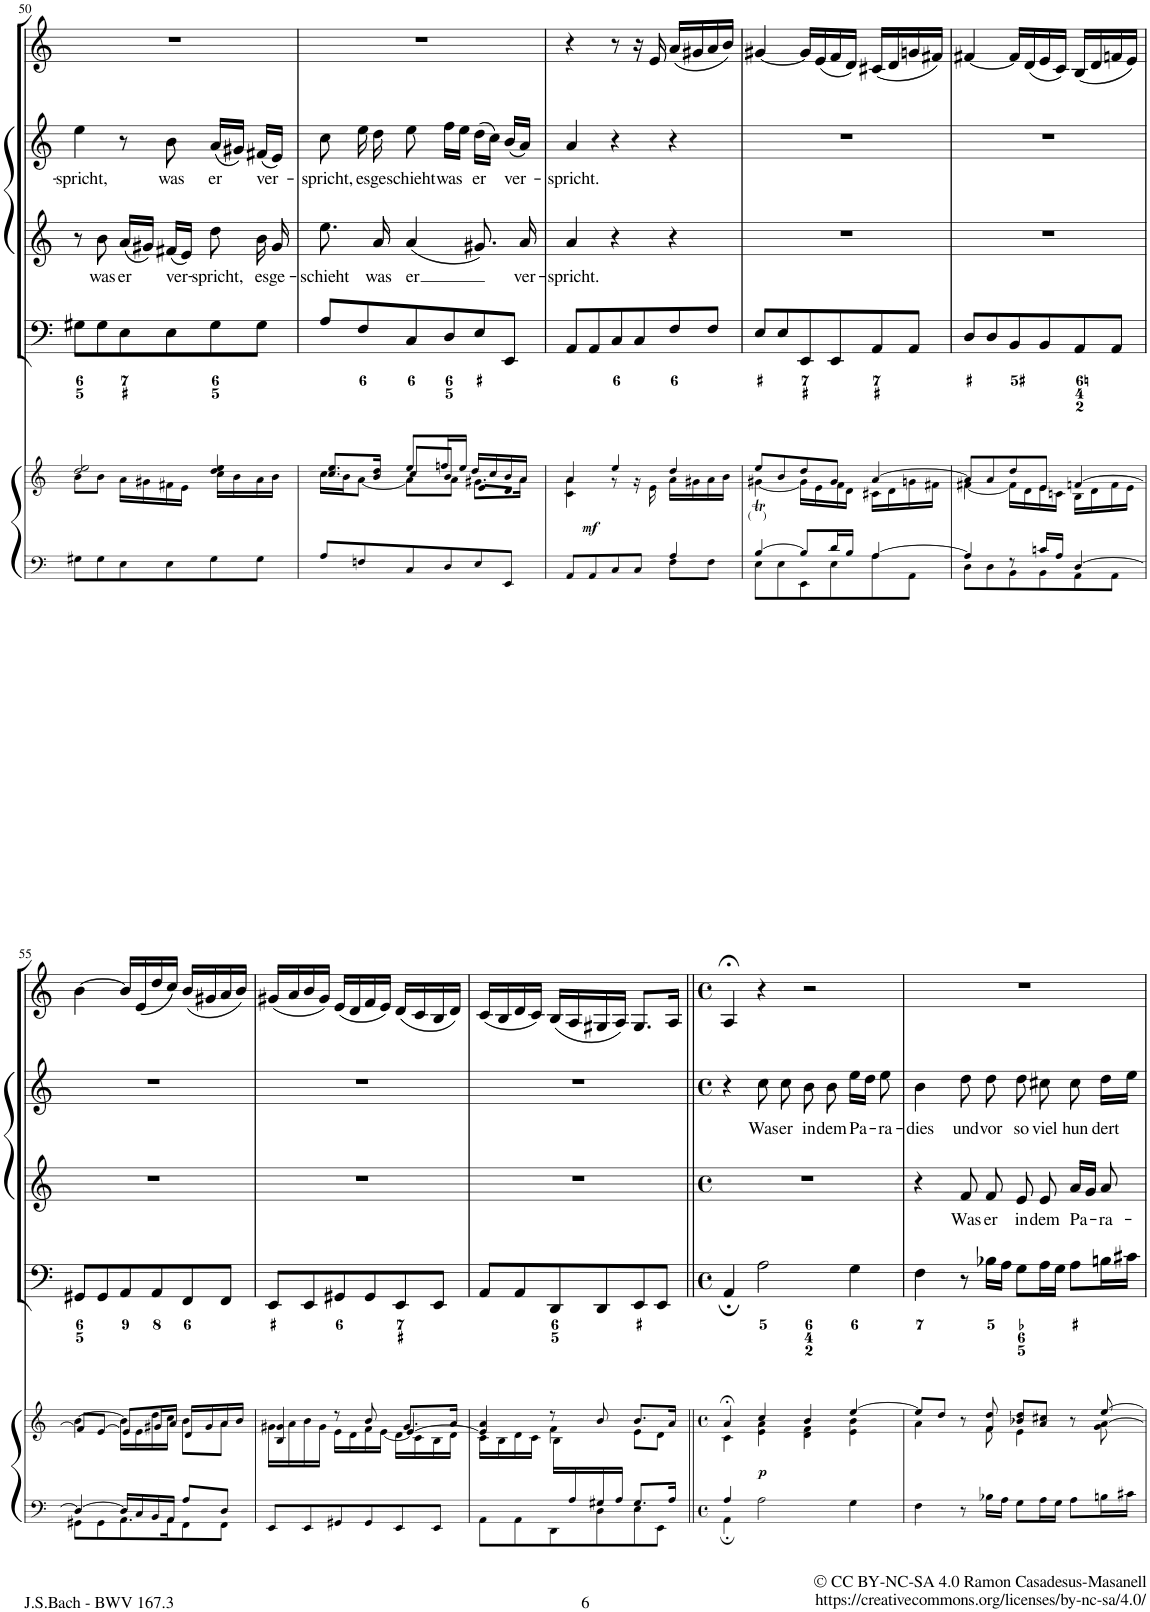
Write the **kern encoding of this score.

**kern	**kern	**dynam	**kern	**kern	**text	**kern	**text	**kern
*part5	*part5	*part5	*part4	*part3	*part3	*part2	*part2	*part1
*staff6	*staff5	*staff5/6	*staff4	*staff3	*staff3	*staff2	*staff2	*staff1
*I"Piano reduction	*	*	*I"Continuo	*I"Alto	*	*I"Soprano	*	*I"Oboe da caccia
*I'Pno	*	*	*	*	*	*	*	*I'Ob
!!LO:PB:g=z
*clefF4	*clefG2	*	*clefF4	*clefG2	*	*clefG2	*	*clefG2
*k[]	*k[]	*	*k[]	*k[]	*	*k[]	*	*k[]
*M3/4	*M3/4	*	*M3/4	*M3/4	*	*M3/4	*	*M3/4
=50	=50	=50	=50	=50	=50	=50	=50	=50
*	*^	*	*	*	*	*	*	*
!	!	!	!	!	!	!	!	!LO:LY:b	!
8G#X\L	2dd/ 2ee/	8b\L	.	8G#X\L	8r	.	4ee\	-spricht,	2.r
!	!	!	!	!	!	!LO:LY:b	!	!	!
8G#\	.	8b\J	.	8G#\	8b\	was	.	.	.
!	!	!	!	!	!	!LO:LY:b	!	!	!
8E\	.	16a\LL	.	8E\	(16a/LL	er	8r	.	.
.	.	16g#X\	.	.	16g#X/JJ)	.	.	.	.
!	!	!	!	!	!	!LO:LY:b	!	!LO:LY:b	!
8E\	.	16f#X\	.	8E\	(16f#X/LL	ver-	8b\	was	.
.	.	16e\JJ	.	.	16e/JJ)	.	.	.	.
!	!	!	!	!	!	!LO:LY:b	!	!LO:LY:b	!
8G#\	4dd/ 4ee/	16cc\LL	.	8G#\	8dd\	-spricht,	(16a/LL	er	.
.	.	16b\	.	.	.	.	16g#X/JJ)	.	.
!	!	!	!	!	!	!LO:LY:b	!	!LO:LY:b	!
8G#\J	.	16a\	.	8G#\J	16b\	es	(16f#X/LL	ver-	.
!	!	!	!	!	!	!LO:LY:b	!	!	!
.	.	16b\JJ	.	.	16g#/	ge-	16e/JJ)	.	.
=51	=51	=51	=51	=51	=51	=51	=51	=51	=51
*	*	*^	*	*	*	*	*	*	*
!	!	!	!	!	!	!	!LO:LY:b	!	!LO:LY:b	!
8A/L	8.cc/ 8.ee/L	16cc\LL	4ryy	.	8A/L	8.ee\	-schieht	8cc\	-spricht,	2.r
.	.	16b\J	.	.	.	.	.	.	.	.
!	!	!	!	!	!	!	!	!	!LO:LY:b	!
8Fn/	.	[8a\J	.	.	8F/	.	.	16ee\	es	.
!	!	!	!	!	!	!	!LO:LY:b	!	!LO:LY:b	!
.	16b/ 16dd/Jk	.	.	.	.	16a/	was	16dd\	ge-	.
!	!	!	!	!	!	!	!LO:LY:b	!	!LO:LY:b	!
8C/	8ee/L	8a\L]	8cc/L	.	8C/	(4a/	er	8ee\	-schieht	.
!	!	!	!	!	!	!	!	!	!LO:LY:b	!
8D/	16ffn/L	8a\J	8b/J	.	8D/	.	.	16ff\LL	was	.
.	16ee/JJ	.	.	.	.	.	.	16ee\JJ	.	.
!	!	!	!	!	!	!	!	!	!LO:LY:b	!
8E/	16dd/LL	8.g#X\L	8e/L	.	8E/	8.g#X/)	.	(16dd\LL	er	.
.	16cc/	.	.	.	.	.	.	16cc\JJ)	.	.
!	!	!	!	!	!	!	!	!	!LO:LY:b	!
8EE/J	16b/	.	8d/J	.	8EE/J	.	.	(16b/LL	ver-	.
!	!	!	!	!	!	!	!LO:LY:b	!	!	!
.	16a/JJ	16a\Jk	.	.	.	16a/	ver-	16a/JJ)	.	.
=52	=52	=52	=52	=52	=52	=52	=52	=52	=52	=52
*^	*	*	*	*	*	*	*	*	*	*
!	!	!	!	!	!	!	!	!LO:LY:b	!	!LO:LY:b	!
8AA/L	4ryy	4a/	4c\ 4a\	8ryy	.	8AA/L	4a/	-spricht.	4a/	-spricht.	4r
!	!	!	!	!	!LO:DY:b	!	!	!	!	!	!
8AA/	.	.	.	2ryy	mf	8AA/	.	.	.	.	.
8C/	4ryy	4ee/	8r	.	.	8C/	4r	.	4r	.	8r
8C/J	.	.	16r	.	.	8C/	.	.	.	.	16r
.	.	.	16e\	.	.	.	.	.	.	.	16e/
4A/	8F\L	4dd/	16a\LL	.	.	8F/	4r	.	4r	.	(16a/LL
.	.	.	16g#X\	.	.	.	.	.	.	.	16g#X/
.	8F\J	.	16a\	8ryy	.	8F/J	.	.	.	.	16a/
.	.	.	16b\JJ	.	.	.	.	.	.	.	16b/JJ)
=53	=53	=53	=53	=53	=53	=53	=53	=53	=53	=53	=53
!	!	!LO:TX:b:t=(    )	!	!	!	!	!	!	!	!	!
*	*	*	*v	*v	*	*	*	*	*	*	*
[4B/	8E\L	8ee/L	[4g#Xt\	.	8E/L	2.r	.	2.r	.	[4g#X/
.	8E\	8b/	.	.	8E/	.	.	.	.	.
8B/L]	8EE\	8dd/	16g#\LL]	.	8EE/	.	.	.	.	16g#/LL]
.	.	.	16e\	.	.	.	.	.	.	(16e/
16d/L	8E\	8g#/J	16f\	.	8EE/	.	.	.	.	16f/
16B/JJ	.	.	16d\JJ	.	.	.	.	.	.	16d/JJ)
[4A/	8A\	[4a/	16c#X\LL	.	8AA/	.	.	.	.	(16c#X/LL
.	.	.	16d\	.	.	.	.	.	.	16d/
.	8AA\J	.	16gn\	.	8AA/J	.	.	.	.	16gn/
.	.	.	16f#X\JJ	.	.	.	.	.	.	16f#X/JJ)
=54	=54	=54	=54	=54	=54	=54	=54	=54	=54	=54
4A/]	8D\L	8a/L]	[4f#X\	.	8D/L	2.r	.	2.r	.	[4f#X/
.	8D\	8a/	.	.	8D/	.	.	.	.	.
8r	8BB\	8dd/	16f#\LL]	.	8BB/	.	.	.	.	16f#/LL]
.	.	.	16d\	.	.	.	.	.	.	(16d/
16cn/LL	8BB\	8e/J	16e\	.	8BB/	.	.	.	.	16e/
16A/JJ	.	.	16cn\JJ	.	.	.	.	.	.	16c/JJ)
[4D/	8AA\	[4fn/	16B\LL	.	8AA/	.	.	.	.	(16B/LL
.	.	.	16d\	.	.	.	.	.	.	16d/
.	8AA\J	.	16f\	.	8AA/J	.	.	.	.	16fn/
.	.	.	16e\JJ	.	.	.	.	.	.	16e/JJ)
!!LO:LB:g=z
=55	=55	=55	=55	=55	=55	=55	=55	=55	=55	=55
4D/_	8GG#X\L	8f/L]	[>4b\	.	8GG#X/L	2.r	.	2.r	.	[4b\
.	8GG#\	[8e/J	.	.	8GG#/	.	.	.	.	.
16D/LL]	8.AA\	8e/L]	16b\LL]	.	8AA/	.	.	.	.	16b/LL]
16C/	.	.	16e\	.	.	.	.	.	.	(16e/
16BB/	.	16g#X/L	16dd\	.	8AA/	.	.	.	.	16dd/
16AA/JJ	16AA\K	16a/JJ	16cc\JJ	.	.	.	.	.	.	16cc/JJ)
8A/L	8FF\	16d/LL	8b\L	.	8FF/	.	.	.	.	(16b/LL
.	.	16g#/	.	.	.	.	.	.	.	16g#X/
8D/J	8FF\J	16a/	8a\J	.	8FF/J	.	.	.	.	16a/
.	.	16b/JJ	.	.	.	.	.	.	.	16b/JJ)
*v	*v	*	*	*	*	*	*	*	*	*
=56	=56	=56	=56	=56	=56	=56	=56	=56	=56
*	*	*^	*	*	*	*	*	*	*
8EE/L	4B/ 4g#X/	16g#\LL	4ryy	.	8EE/L	2.r	.	2.r	.	(16g#X/LL
.	.	16a\	.	.	.	.	.	.	.	16a/
8EE/	.	16b\	.	.	8EE/	.	.	.	.	16b/
.	.	16g#\JJ	.	.	.	.	.	.	.	16g#/JJ)
8GG#X/	8r	16e\LL	4ryy	.	8GG#X/	.	.	.	.	(16e/LL
.	.	16d\	.	.	.	.	.	.	.	16d/
8GG#/	8b/	16f\	.	.	8GG#/	.	.	.	.	16f/
.	.	[16e\JJ	.	.	.	.	.	.	.	16e/JJ)
8EE/	8.g#/L	16d\LL	4e/_	.	8EE/	.	.	.	.	(16d/LL
.	.	16c\	.	.	.	.	.	.	.	16c/
8EE/J	.	16B\	.	.	8EE/J	.	.	.	.	16B/
.	16a/Jk	16d\JJ	.	.	.	.	.	.	.	16d/JJ)
=57	=57	=57	=57	=57	=57	=57	=57	=57	=57	=57
*^	*	*	*	*	*	*	*	*	*	*
4ryy	8AA\L	4e/] 4a/	16c\LL	4ryy	.	8AA/L	2.r	.	2.r	.	(16c/LL
.	.	.	16B\	.	.	.	.	.	.	.	16B/
.	8AA\	.	16d\	.	.	8AA/	.	.	.	.	16d/
.	.	.	16c\JJ	.	.	.	.	.	.	.	16c/JJ)
16ryy	8DD\	8r	4f\	16B\LL	.	8DD/	.	.	.	.	(16B/LL
16A/	.	.	.	4..ryy	.	.	.	.	.	.	16A/
16G#X/	8D\	8b/	.	.	.	8DD/	.	.	.	.	16G#X/
16A/JJ	.	.	.	.	.	.	.	.	.	.	16A/JJ)
8.G#/L	8E\	8.b/L	8e\L	.	.	8EE/	.	.	.	.	8.G#/L
.	8EE\J	.	8d\J	.	.	8EE/J	.	.	.	.	.
16A/Jk	.	16a/Jk	.	.	.	.	.	.	.	.	16A/Jk
*	*	*v	*v	*v	*	*	*	*	*	*	*
=58||	=58||	=58||	=58||	=58||	=58||	=58||	=58||	=58||	=58||
*M4/4	*	*M4/4	*	*M4/4	*M4/4	*	*M4/4	*	*M4/4
*met(c)	*	*met(c)	*	*met(c)	*met(c)	*	*met(c)	*	*met(c)
*	*	*^	*	*	*	*	*	*	*
4A;/	4AA\	4a;</	4c\	.	4AA;/	1r	.	4r	.	4A;</
!	!	!	!	!LO:DY:b	!	!	!	!	!LO:LY:b	!
2A\	4ryy	4cc/	4e\ 4a\	p	2A\	.	.	8cc\	Was	4r
!	!	!	!	!	!	!	!	!	!LO:LY:b	!
.	.	.	.	.	.	.	.	8cc\	er	.
!	!	!	!	!	!	!	!	!	!LO:LY:b	!
.	2ryy	4b/	4d\ 4f\	.	.	.	.	8b\	in	2r
!	!	!	!	!	!	!	!	!	!LO:LY:b	!
.	.	.	.	.	.	.	.	8b\	dem	.
!	!	!	!	!	!	!	!	!	!LO:LY:b	!
4G\	.	[4ee/	4e\ 4b\	.	4G\	.	.	16ee\LL	Pa-	.
.	.	.	.	.	.	.	.	16dd\JJ	.	.
!	!	!	!	!	!	!	!	!	!LO:LY:b	!
.	.	.	.	.	.	.	.	8ee\	-ra-	.
*v	*v	*	*	*	*	*	*	*	*	*
=59	=59	=59	=59	=59	=59	=59	=59	=59	=59
!	!	!	!	!	!	!	!	!LO:LY:b	!
4F\	8ee/L]	4a\	.	4F\	4r	.	4b\	-dies	1r
.	8dd/J	.	.	.	.	.	.	.	.
!	!	!	!	!	!	!LO:LY:b	!	!LO:LY:b	!
8r	8r	8ryy	.	8r	8f/	Was	8dd\	und	.
!	!	!	!	!	!	!LO:LY:b	!	!LO:LY:b	!
16B-X\LL	8f/ 8dd/	8f\	.	16B-X\LL	8f/	er	8dd\	vor	.
16A\JJ	.	.	.	16A\JJ	.	.	.	.	.
!	!	!	!	!	!	!LO:LY:b	!	!LO:LY:b	!
8G\L	8b-X/ 8dd/L	4e\	.	8G\L	8e/	in	8dd\	so	.
!	!	!	!	!	!	!LO:LY:b	!	!LO:LY:b	!
16A\L	8a/ 8cc#X/J	.	.	16A\L	8e/	dem	8cc#X\	viel	.
16G\JJ	.	.	.	16G\JJ	.	.	.	.	.
!	!	!	!	!	!	!LO:LY:b	!	!LO:LY:b	!
8A\L	8r	8ryy	.	8A\L	16a/LL	Pa-	8cc#\	hun-	.
.	.	.	.	.	16g/JJ	.	.	.	.
!	!	!	!	!	!	!LO:LY:b	!	!LO:LY:b	!
16Bn\L	[8ee/	8g\ [>8a\	.	16Bn\L	8a/	-ra-	16dd\LL	-dert	.
16c#X\JJ	.	.	.	16c#X\JJ	.	.	16ee\JJ	.	.
*	*v	*v	*	*	*	*	*	*	*
=	=	=	=	=	=	=	=	=
*-	*-	*-	*-	*-	*-	*-	*-	*-
